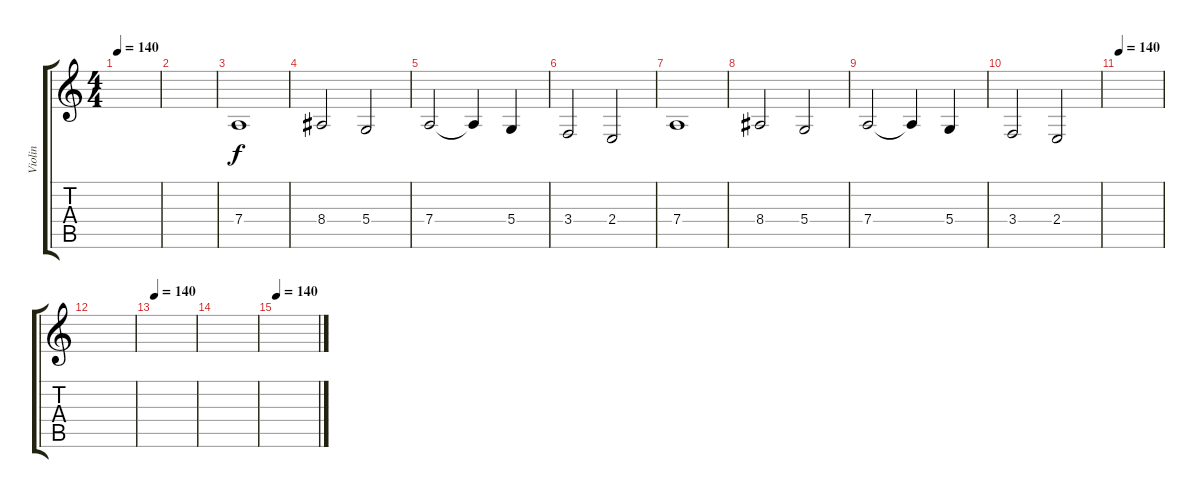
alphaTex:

\track ("Violin" "Violin") {instrument violin}
\staff {score tabs}
\tuning (E4 B3 G3 D3 A2 E2) {hide}
\ts (4 4)
\tempo 140
\tempo 120
\tempo 140
\clef g2
\ks c
|
|
7.4.1 |
8.4.2 5.4.2 |
7.4.2 7.4{t}.4 5.4.4 |
3.4.2 2.4.2 |
7.4.1 |
8.4.2 5.4.2 |
7.4.2 7.4{t}.4 5.4.4 |
3.4.2 2.4.2 |
\tempo 140
|
|
\tempo 140
|
|
\tempo 140
